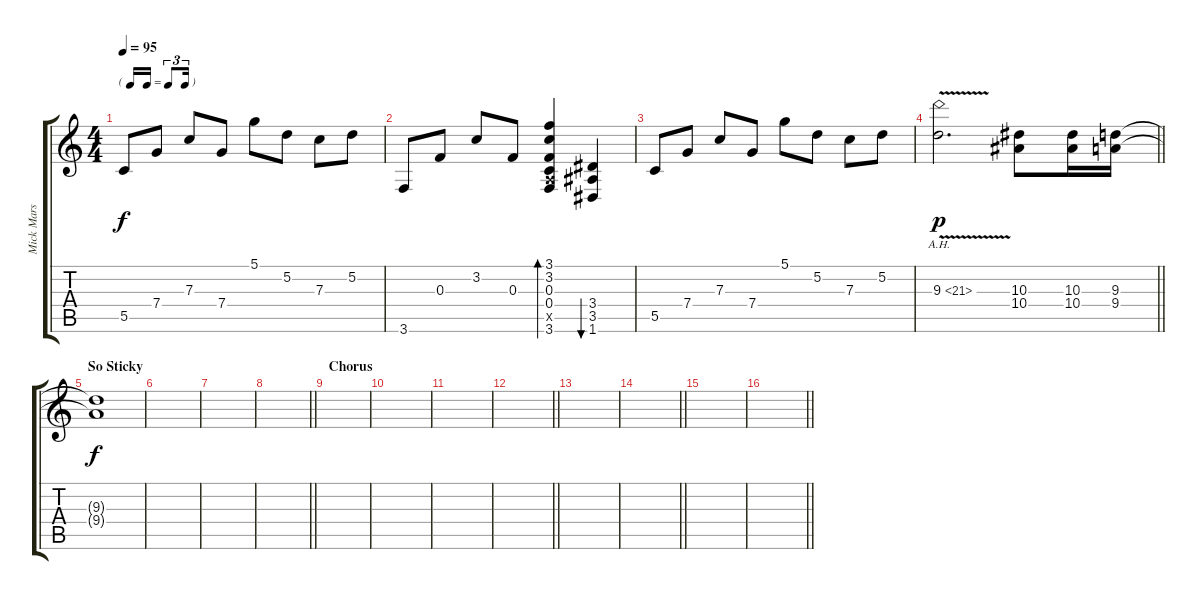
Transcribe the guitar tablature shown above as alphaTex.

\track ("Mick Mars Prod" "Mick Mars ") {instrument distortionguitar}
\staff {score tabs}
\tuning (D4 A3 F3 C3 G2 D2) {hide}
\ts (4 4)
\tf triplet16th
\tempo 95
\clef g2
\ks c
5.5.8{dy f instrument electricguitarclean} 7.4.8 7.3.8 7.4.8 5.1.8 5.2.8 7.3.8 5.2.8 |
3.6.8 0.3.8 3.2.8 0.3.8 (3.1 3.2 0.3 0.4 2.5{x} 3.6).4{bd 120} (3.4 3.5 1.6).4{bu 120} |
5.5.8{instrument electricguitarclean} 7.4.8 7.3.8 7.4.8 5.1.8 5.2.8 7.3.8 5.2.8 |
\barLineRight lightlight
9.3{ah 12 v}.2{d dy p instrument distortionguitar} (10.3 10.4).8 (10.3 10.4).16 (9.3 9.4).16 |
\section ("" "So Sticky")
(9.3{t} 9.4{t}).1{dy f} |
|
|
\barLineRight lightlight
|
\section ("" "Chorus")
|
|
|
\barLineRight lightlight
|
|
\barLineRight lightlight
|
|
\barLineRight lightlight
